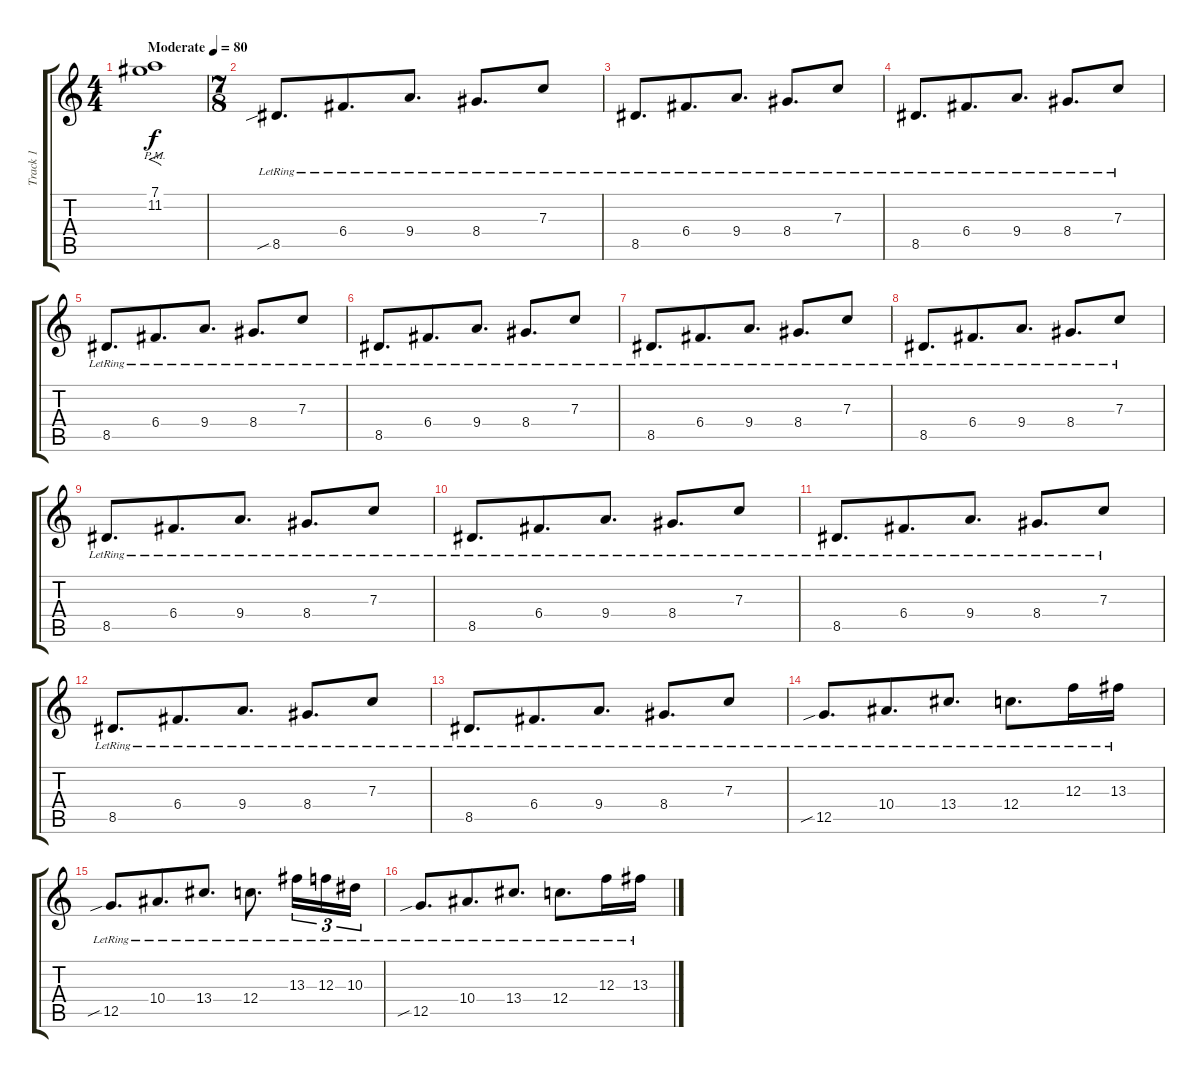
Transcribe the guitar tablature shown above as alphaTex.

\track ("Track 1" "Track 1") {instrument overdrivenguitar}
\staff {score tabs}
\tuning (D4 A3 F3 C3 G2 D2) {hide}
\ts (4 4)
\tempo (80 "Moderate")
\clef g2
\ks c
(7.1{pm} 11.2).1{f dy f instrument overdrivenguitar} |
\ts (7 8)
8.5{sib lr}.8{d} 6.4{lr}.8{d} 9.4{lr}.8{d} 8.4{lr}.8{d} 7.3{lr}.8 |
8.5{lr}.8{d} 6.4{lr}.8{d} 9.4{lr}.8{d} 8.4{lr}.8{d} 7.3{lr}.8 |
8.5{lr}.8{d} 6.4{lr}.8{d} 9.4{lr}.8{d} 8.4{lr}.8{d} 7.3{lr}.8 |
8.5{lr}.8{d} 6.4{lr}.8{d} 9.4{lr}.8{d} 8.4{lr}.8{d} 7.3{lr}.8 |
8.5{lr}.8{d} 6.4{lr}.8{d} 9.4{lr}.8{d} 8.4{lr}.8{d} 7.3{lr}.8 |
8.5{lr}.8{d} 6.4{lr}.8{d} 9.4{lr}.8{d} 8.4{lr}.8{d} 7.3{lr}.8 |
8.5{lr}.8{d} 6.4{lr}.8{d} 9.4{lr}.8{d} 8.4{lr}.8{d} 7.3{lr}.8 |
8.5{lr}.8{d} 6.4{lr}.8{d} 9.4{lr}.8{d} 8.4{lr}.8{d} 7.3{lr}.8 |
8.5{lr}.8{d} 6.4{lr}.8{d} 9.4{lr}.8{d} 8.4{lr}.8{d} 7.3{lr}.8 |
8.5{lr}.8{d} 6.4{lr}.8{d} 9.4{lr}.8{d} 8.4{lr}.8{d} 7.3{lr}.8 |
8.5{lr}.8{d} 6.4{lr}.8{d} 9.4{lr}.8{d} 8.4{lr}.8{d} 7.3{lr}.8 |
8.5{lr}.8{d} 6.4{lr}.8{d} 9.4{lr}.8{d} 8.4{lr}.8{d} 7.3{lr}.8 |
12.5{sib lr}.8{d} 10.4{lr}.8{d} 13.4{lr}.8{d} 12.4{lr}.8{d} 12.3{lr}.16 13.3{lr}.16 |
12.5{sib lr}.8{d} 10.4{lr}.8{d} 13.4{lr}.8{d} 12.4{lr}.8{d} 13.3{lr}.16{tu (3 2)} 12.3{lr}.16{tu (3 2)} 10.3{lr}.16{tu (3 2)} |
12.5{sib lr}.8{d} 10.4{lr}.8{d} 13.4{lr}.8{d} 12.4{lr}.8{d} 12.3{lr}.16 13.3{lr}.16
